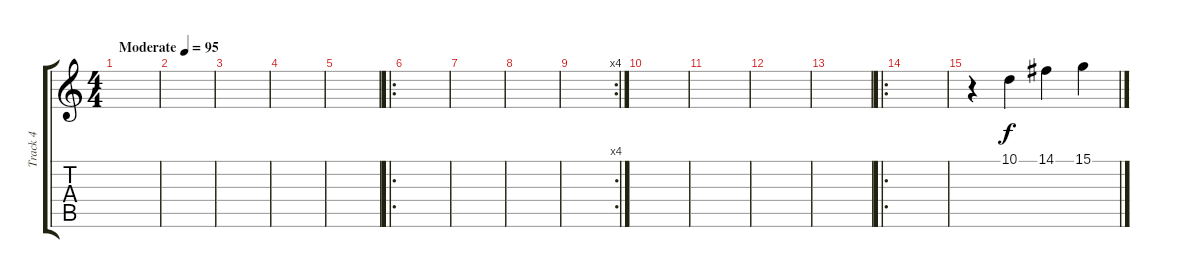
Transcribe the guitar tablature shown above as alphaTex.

\track ("Track 4" "Track 4") {instrument pad5bowed}
\staff {score tabs}
\tuning (E4 B3 G3 D3 A2 E2) {hide}
\ts (4 4)
\tempo (95 "Moderate")
\clef g2
\ks c
|
|
|
|
|
\ro
|
|
|
\rc 4
|
|
|
|
|
\ro
|
r.4 10.1.4 14.1.4 15.1.4
